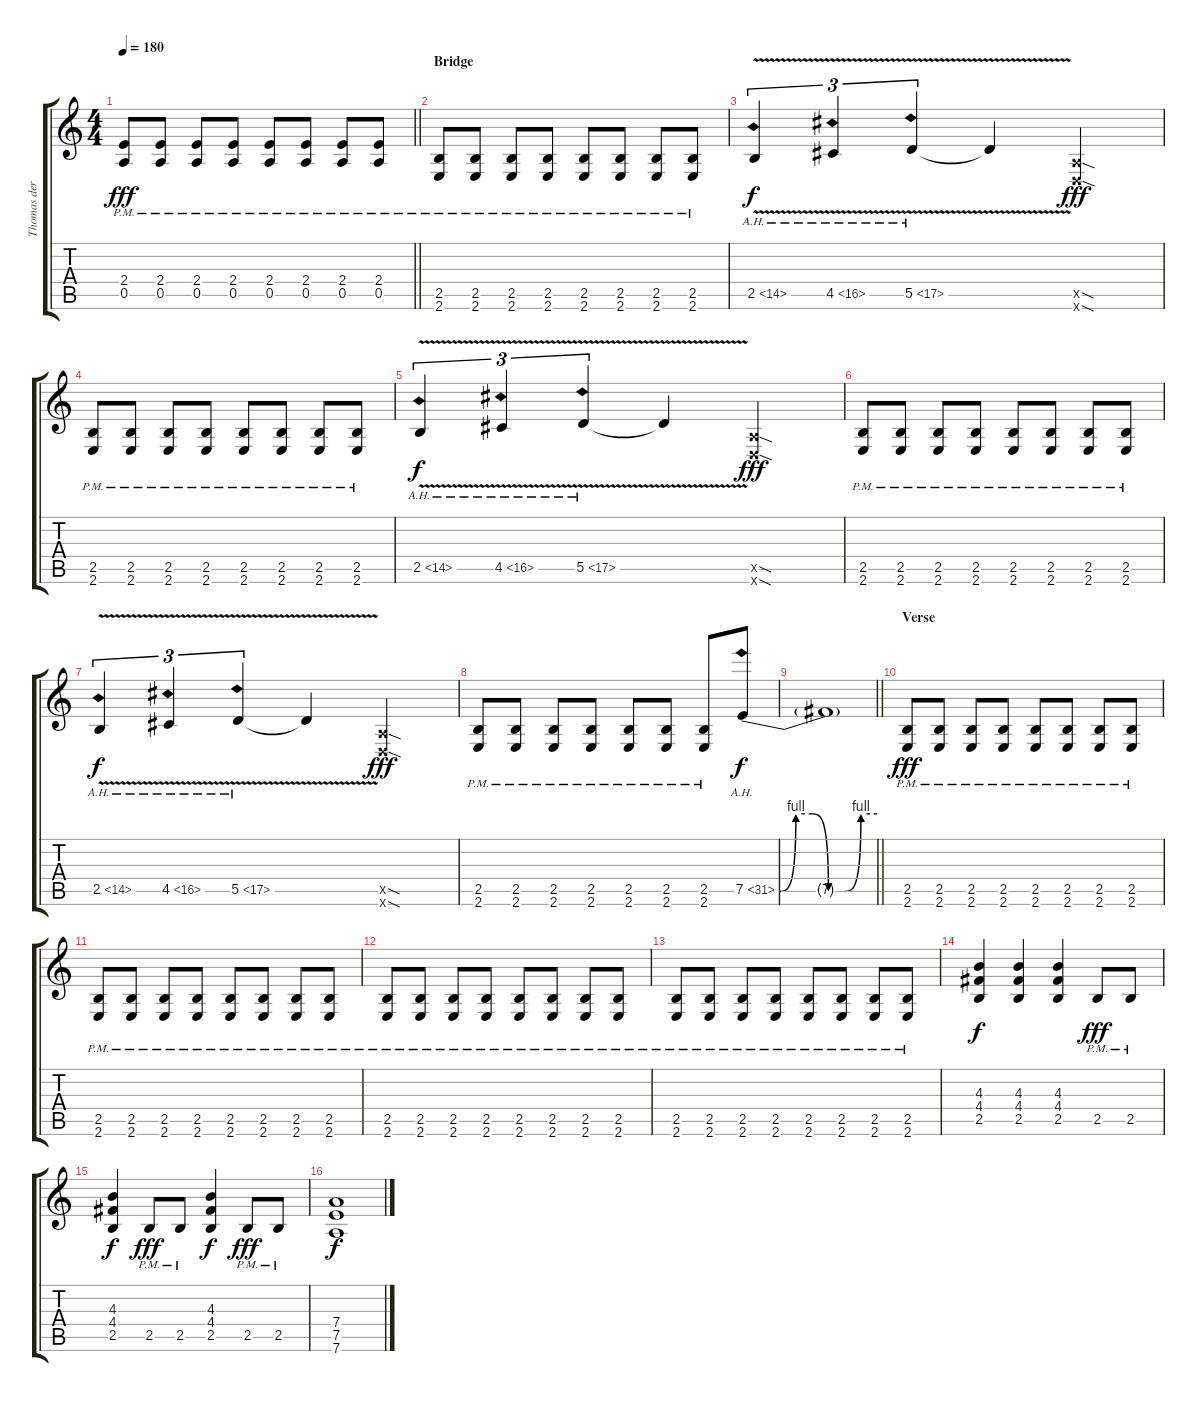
\track ("Thomas der Münzer" "Thomas der") {instrument distortionguitar}
\staff {score tabs}
\tuning (E4 B3 G3 D3 A2 D2) {hide}
\ts (4 4)
\tempo 180
\clef g2
\barLineRight lightlight
\ks c
(2.4{pm} 0.5{pm}).8{dy fff} (2.4{pm} 0.5{pm}).8 (2.4{pm} 0.5{pm}).8 (2.4{pm} 0.5{pm}).8 (2.4{pm} 0.5{pm}).8 (2.4{pm} 0.5{pm}).8 (2.4{pm} 0.5{pm}).8 (2.4{pm} 0.5{pm}).8 |
\section ("" "Bridge")
(2.5{pm} 2.6{pm}).8 (2.5{pm} 2.6{pm}).8 (2.5{pm} 2.6{pm}).8 (2.5{pm} 2.6{pm}).8 (2.5{pm} 2.6{pm}).8 (2.5{pm} 2.6{pm}).8 (2.5{pm} 2.6{pm}).8 (2.5{pm} 2.6{pm}).8 |
2.5{ah 12 v}.4{tu (3 2) dy f} 4.5{ah 12 v}.4{tu (3 2)} 5.5{ah 12 v}.4{tu (3 2)} 5.5{t}.4 (0.5{sod x} 0.6{sod x}).4{dy fff} |
(2.5{pm} 2.6{pm}).8 (2.5{pm} 2.6{pm}).8 (2.5{pm} 2.6{pm}).8 (2.5{pm} 2.6{pm}).8 (2.5{pm} 2.6{pm}).8 (2.5{pm} 2.6{pm}).8 (2.5{pm} 2.6{pm}).8 (2.5{pm} 2.6{pm}).8 |
2.5{ah 12 v}.4{tu (3 2) dy f} 4.5{ah 12 v}.4{tu (3 2)} 5.5{ah 12 v}.4{tu (3 2)} 5.5{t}.4 (0.5{sod x} 0.6{sod x}).4{dy fff} |
(2.5{pm} 2.6{pm}).8 (2.5{pm} 2.6{pm}).8 (2.5{pm} 2.6{pm}).8 (2.5{pm} 2.6{pm}).8 (2.5{pm} 2.6{pm}).8 (2.5{pm} 2.6{pm}).8 (2.5{pm} 2.6{pm}).8 (2.5{pm} 2.6{pm}).8 |
2.5{ah 12 v}.4{tu (3 2) dy f} 4.5{ah 12 v}.4{tu (3 2)} 5.5{ah 12 v}.4{tu (3 2)} 5.5{t}.4 (0.5{sod x} 0.6{sod x}).4{dy fff} |
(2.5{pm} 2.6{pm}).8 (2.5{pm} 2.6{pm}).8 (2.5{pm} 2.6{pm}).8 (2.5{pm} 2.6{pm}).8 (2.5{pm} 2.6{pm}).8 (2.5{pm} 2.6{pm}).8 (2.5{pm} 2.6{pm}).8 7.5{be (custom 0 0 10 4 20 4 30 0 40 0 50 4 60 4) ah 24}.8{dy f} |
\barLineRight lightlight
7.5{t}.1 |
\section ("" "Verse")
(2.5{pm} 2.6{pm}).8{dy fff} (2.5{pm} 2.6{pm}).8 (2.5{pm} 2.6{pm}).8 (2.5{pm} 2.6{pm}).8 (2.5{pm} 2.6{pm}).8 (2.5{pm} 2.6{pm}).8 (2.5{pm} 2.6{pm}).8 (2.5{pm} 2.6{pm}).8 |
(2.5{pm} 2.6{pm}).8 (2.5{pm} 2.6{pm}).8 (2.5{pm} 2.6{pm}).8 (2.5{pm} 2.6{pm}).8 (2.5{pm} 2.6{pm}).8 (2.5{pm} 2.6{pm}).8 (2.5{pm} 2.6{pm}).8 (2.5{pm} 2.6{pm}).8 |
(2.5{pm} 2.6{pm}).8 (2.5{pm} 2.6{pm}).8 (2.5{pm} 2.6{pm}).8 (2.5{pm} 2.6{pm}).8 (2.5{pm} 2.6{pm}).8 (2.5{pm} 2.6{pm}).8 (2.5{pm} 2.6{pm}).8 (2.5{pm} 2.6{pm}).8 |
(2.5{pm} 2.6{pm}).8 (2.5{pm} 2.6{pm}).8 (2.5{pm} 2.6{pm}).8 (2.5{pm} 2.6{pm}).8 (2.5{pm} 2.6{pm}).8 (2.5{pm} 2.6{pm}).8 (2.5{pm} 2.6{pm}).8 (2.5{pm} 2.6{pm}).8 |
(4.3 4.4 2.5).4{dy f} (4.3 4.4 2.5).4 (4.3 4.4 2.5).4 2.5{pm}.8{dy fff} 2.5{pm}.8 |
(4.3 4.4 2.5).4{dy f} 2.5{pm}.8{dy fff} 2.5{pm}.8 (4.3 4.4 2.5).4{dy f} 2.5{pm}.8{dy fff} 2.5{pm}.8 |
(7.4 7.5 7.6).1{dy f}
